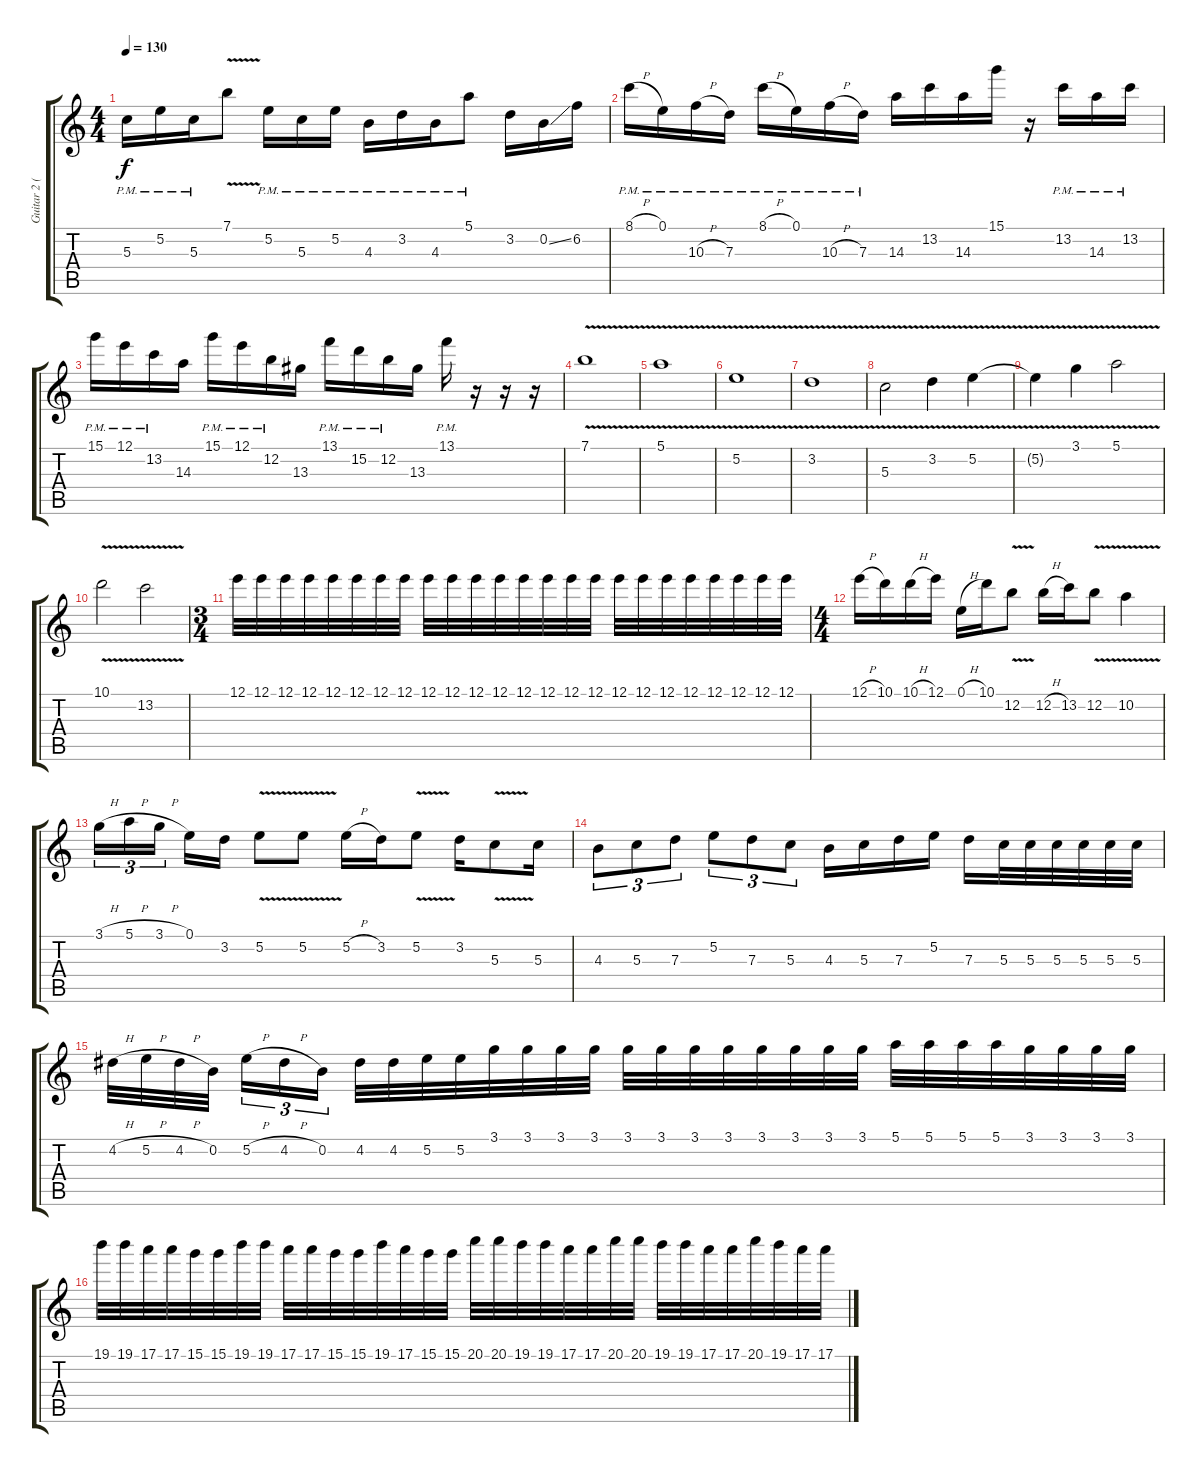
\track ("Guitar 2 (mid/left)" "Guitar 2 (") {instrument distortionguitar}
\staff {score tabs}
\tuning (E4 B3 G3 D3 A2 E2) {hide}
\ts (4 4)
\tempo 130
\clef g2
\ks c
5.3{pm}.16{dy f} 5.2{pm}.16 5.3{pm}.16 7.1{v}.8 5.2{pm}.16 5.3{pm}.16 5.2{pm}.16 4.3{pm}.16 3.2{pm}.16 4.3{pm}.16 5.1{pm}.8 3.2.16 0.2{ss}.16 6.2.16 |
8.1{h pm}.16 0.1{pm}.16 10.3{h pm}.16 7.3{pm}.16 8.1{h pm}.16 0.1{pm}.16 10.3{h pm}.16 7.3{pm}.16 14.3.16 13.2.16 14.3.16 15.1.16 r.16 13.2{pm}.16 14.3{pm}.16 13.2{pm}.16 |
15.1{pm}.16 12.1{pm}.16 13.2{pm}.16 14.3.16 15.1{pm}.16 12.1{pm}.16 12.2{pm}.16 13.3.16 13.1{pm}.16 15.2{pm}.16 12.2{pm}.16 13.3.16 13.1{pm}.16 r.16 r.16 r.16 |
7.1{v}.1{balance 8} |
5.1{v}.1 |
5.2{v}.1 |
3.2{v}.1 |
5.3{v}.2 3.2{v}.4 5.2{v}.4 |
5.2{t}.4 3.1{v}.4 5.1{v}.2 |
10.1{v}.2 13.2{v}.2 |
\ts (3 4)
12.1.32 12.1.32 12.1.32 12.1.32 12.1.32 12.1.32 12.1.32 12.1.32 12.1.32 12.1.32 12.1.32 12.1.32 12.1.32 12.1.32 12.1.32 12.1.32 12.1.32 12.1.32 12.1.32 12.1.32 12.1.32 12.1.32 12.1.32 12.1.32 |
\ts (4 4)
12.1{h}.16{volume 16} 10.1.16 10.1{h}.16 12.1.16 0.1{h}.16 10.1.16 12.2{v}.8 12.2{h}.16 13.2.16 12.2{v}.8 10.2{v}.4 |
3.1{h}.16{tu (3 2)} 5.1{h}.16{tu (3 2)} 3.1{h}.16{tu (3 2)} 0.1.16 3.2.16 5.2{v}.8 5.2{v}.8 5.2{h}.16 3.2.16 5.2{v}.8 3.2.16 5.3{v}.8 5.3.16 |
4.3.8{tu (3 2)} 5.3.8{tu (3 2)} 7.3.8{tu (3 2)} 5.2.8{tu (3 2)} 7.3.8{tu (3 2)} 5.3.8{tu (3 2)} 4.3.16 5.3.16 7.3.16 5.2.16 7.3.16 5.3.32 5.3.32 5.3.32 5.3.32 5.3.32 5.3.32 |
4.2{h}.32 5.2{h}.32 4.2{h}.32 0.2.32 5.2{h}.16{tu (3 2)} 4.2{h}.16{tu (3 2)} 0.2.16{tu (3 2)} 4.2.32 4.2.32 5.2.32 5.2.32 3.1.32 3.1.32 3.1.32 3.1.32 3.1.32 3.1.32 3.1.32 3.1.32 3.1.32 3.1.32 3.1.32 3.1.32 5.1.32 5.1.32 5.1.32 5.1.32 3.1.32 3.1.32 3.1.32 3.1.32 |
19.1.32 19.1.32 17.1.32 17.1.32 15.1.32 15.1.32 19.1.32 19.1.32 17.1.32 17.1.32 15.1.32 15.1.32 19.1.32 17.1.32 15.1.32 15.1.32 20.1.32 20.1.32 19.1.32 19.1.32 17.1.32 17.1.32 20.1.32 20.1.32 19.1.32 19.1.32 17.1.32 17.1.32 20.1.32 19.1.32 17.1.32 17.1.32
